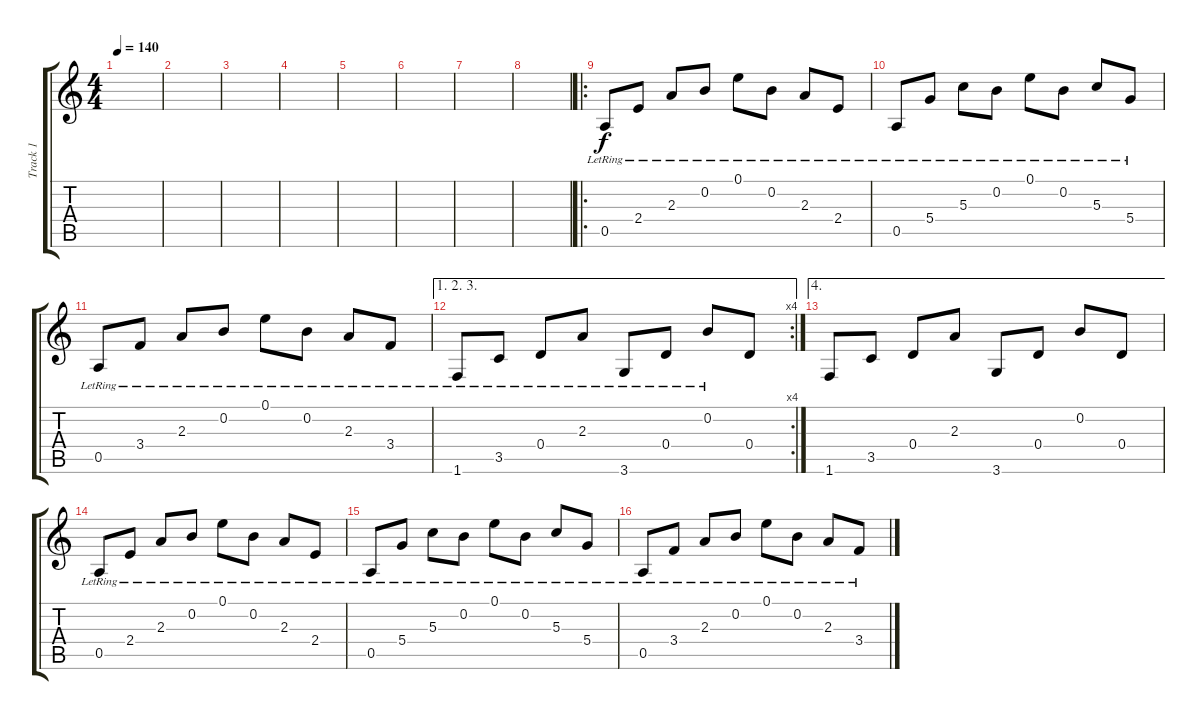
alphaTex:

\track ("Track 1" "Track 1") {instrument acousticguitarnylon}
\staff {score tabs}
\tuning (E4 B3 G3 D3 A2 E2) {hide}
\ts (4 4)
\tempo 140
\clef g2
\ks c
|
|
|
|
|
|
|
|
\ro
0.5{lr}.8 2.4{lr}.8 2.3{lr}.8 0.2{lr}.8 0.1{lr}.8 0.2{lr}.8 2.3{lr}.8 2.4{lr}.8 |
0.5{lr}.8 5.4{lr}.8 5.3{lr}.8 0.2{lr}.8 0.1{lr}.8 0.2{lr}.8 5.3{lr}.8 5.4{lr}.8 |
0.5{lr}.8 3.4{lr}.8 2.3{lr}.8 0.2{lr}.8 0.1{lr}.8 0.2{lr}.8 2.3{lr}.8 3.4{lr}.8 |
\ae (1 2 3)
\rc 4
1.6{lr}.8 3.5{lr}.8 0.4{lr}.8 2.3{lr}.8 3.6{lr}.8 0.4{lr}.8 0.2{lr}.8 0.4.8 |
\ae 4
1.6.8 3.5.8 0.4.8 2.3.8 3.6.8 0.4.8 0.2.8 0.4.8 |
0.5{lr}.8 2.4{lr}.8 2.3{lr}.8 0.2{lr}.8 0.1{lr}.8 0.2{lr}.8 2.3{lr}.8 2.4{lr}.8 |
0.5{lr}.8 5.4{lr}.8 5.3{lr}.8 0.2{lr}.8 0.1{lr}.8 0.2{lr}.8 5.3{lr}.8 5.4{lr}.8 |
0.5{lr}.8 3.4{lr}.8 2.3{lr}.8 0.2{lr}.8 0.1{lr}.8 0.2{lr}.8 2.3{lr}.8 3.4{lr}.8
